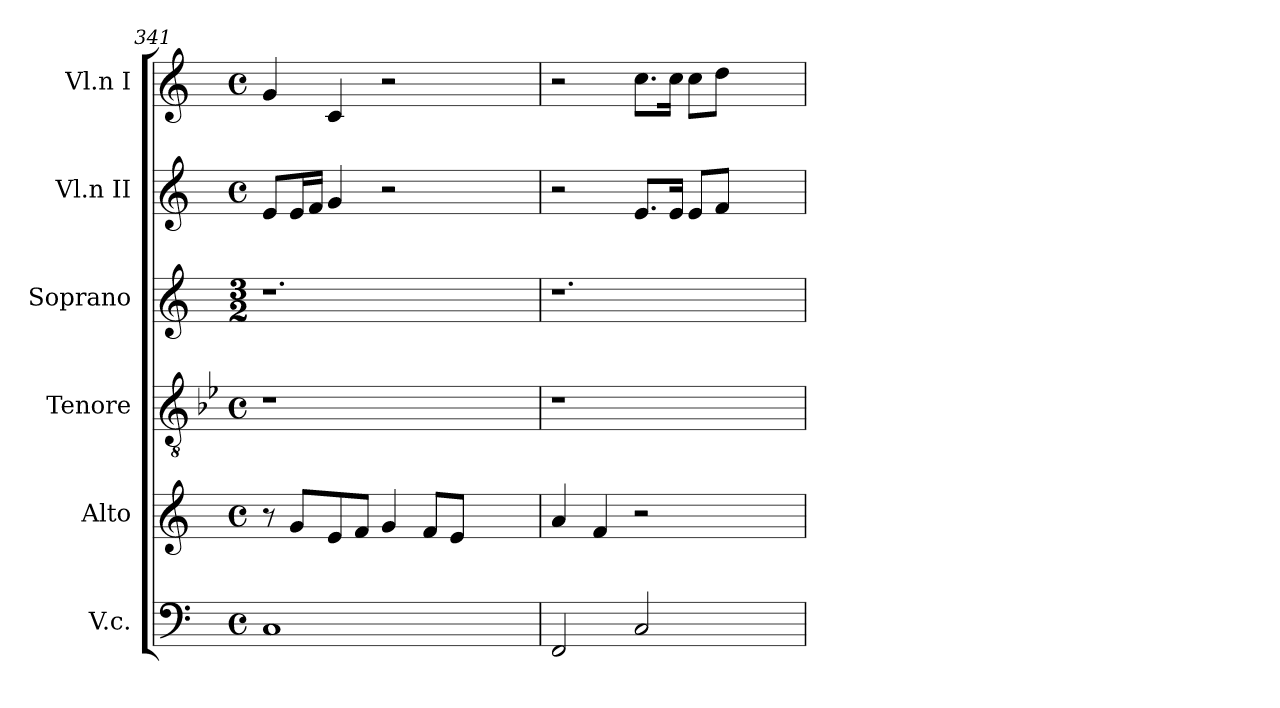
**kern	**kern	**kern	**kern	**kern	**kern
*part6	*part5	*part4	*part3	*part2	*part1
*staff6	*staff5	*staff4	*staff3	*staff2	*staff1
*I"V.c.	*I"Alto	*I"Tenore	*I"Soprano	*I"Vl.n II	*I"Vl.n I
*I'V.c.	*I'Alto	*I'Tenore	*I'Soprano	*I'Vl.n II	*I'Vl.n I
*clefF4	*clefG2	*clefGv2	*clefG2	*clefG2	*clefG2
*k[]	*k[]	*k[b-e-]	*k[]	*k[]	*k[]
*C:	*C:	*B-:	*C:	*C:	*C:
*M4/4	*M4/4	*M4/4	*M3/2	*M4/4	*M4/4
*met(c)	*met(c)	*met(c)	*	*met(c)	*met(c)
=341	=341	=341	=341	=341	=341
1C	8r	1r	1.r	8e/L	4g/
.	8g/L	.	.	16e/L	.
.	.	.	.	16f/JJ	.
.	8e/	.	.	4g/	4c/
.	8f/J	.	.	.	.
.	4g/	.	.	2r	2r
.	8f/L	.	.	.	.
.	8e/J	.	.	.	.
2ryy	2ryy	2ryy	.	2ryy	2ryy
=342	=342	=342	=342	=342	=342
2FF/	4a/	1r	1.r	2r	2r
.	4f/	.	.	.	.
2C/	2r	.	.	8.e/L	8.cc\L
.	.	.	.	16e/Jk	16cc\Jk
.	.	.	.	8e/L	8cc\L
.	.	.	.	8f/J	8dd\J
2ryy	2ryy	2ryy	.	2ryy	2ryy
=	=	=	=	=	=
*-	*-	*-	*-	*-	*-
